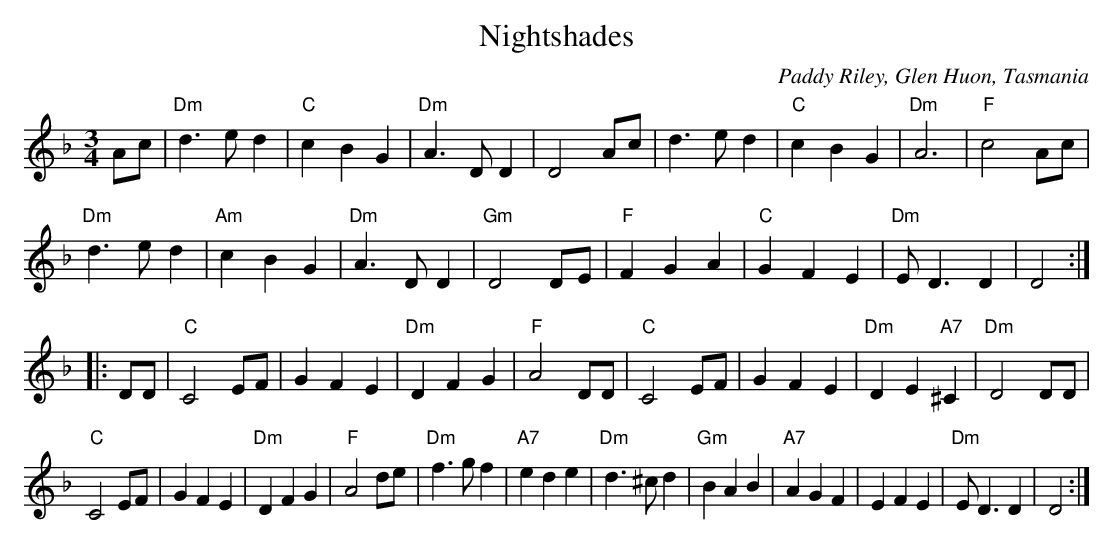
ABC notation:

X:1
T:Nightshades
C:Paddy Riley, Glen Huon, Tasmania
M:3/4
L:1/4
K:F
A/c/|"Dm"d>ed|"C"cBG|"Dm"A>DD|D2A/c/|d>ed|"C"cBG|"Dm"A3|"F"c2A/c/|
"Dm"d>ed|"Am"cBG|"Dm"A>DD|"Gm"D2D/E/|"F"FGA|"C"GFE|"Dm"E<DD|D2:|
|:D/D/|"C"C2E/F/|GFE|"Dm"DFG|"F"A2D/D/|"C"C2E/F/|GFE|"Dm"DE"A7"^C|"Dm"D2D/D/|
"C"C2E/F/|GFE|"Dm"DFG|"F"A2d/e/|"Dm"f>gf|"A7"ede|"Dm"d>^cd|"Gm"BAB|"A7"AGF|EFE|"Dm"E<DD|D2:|
